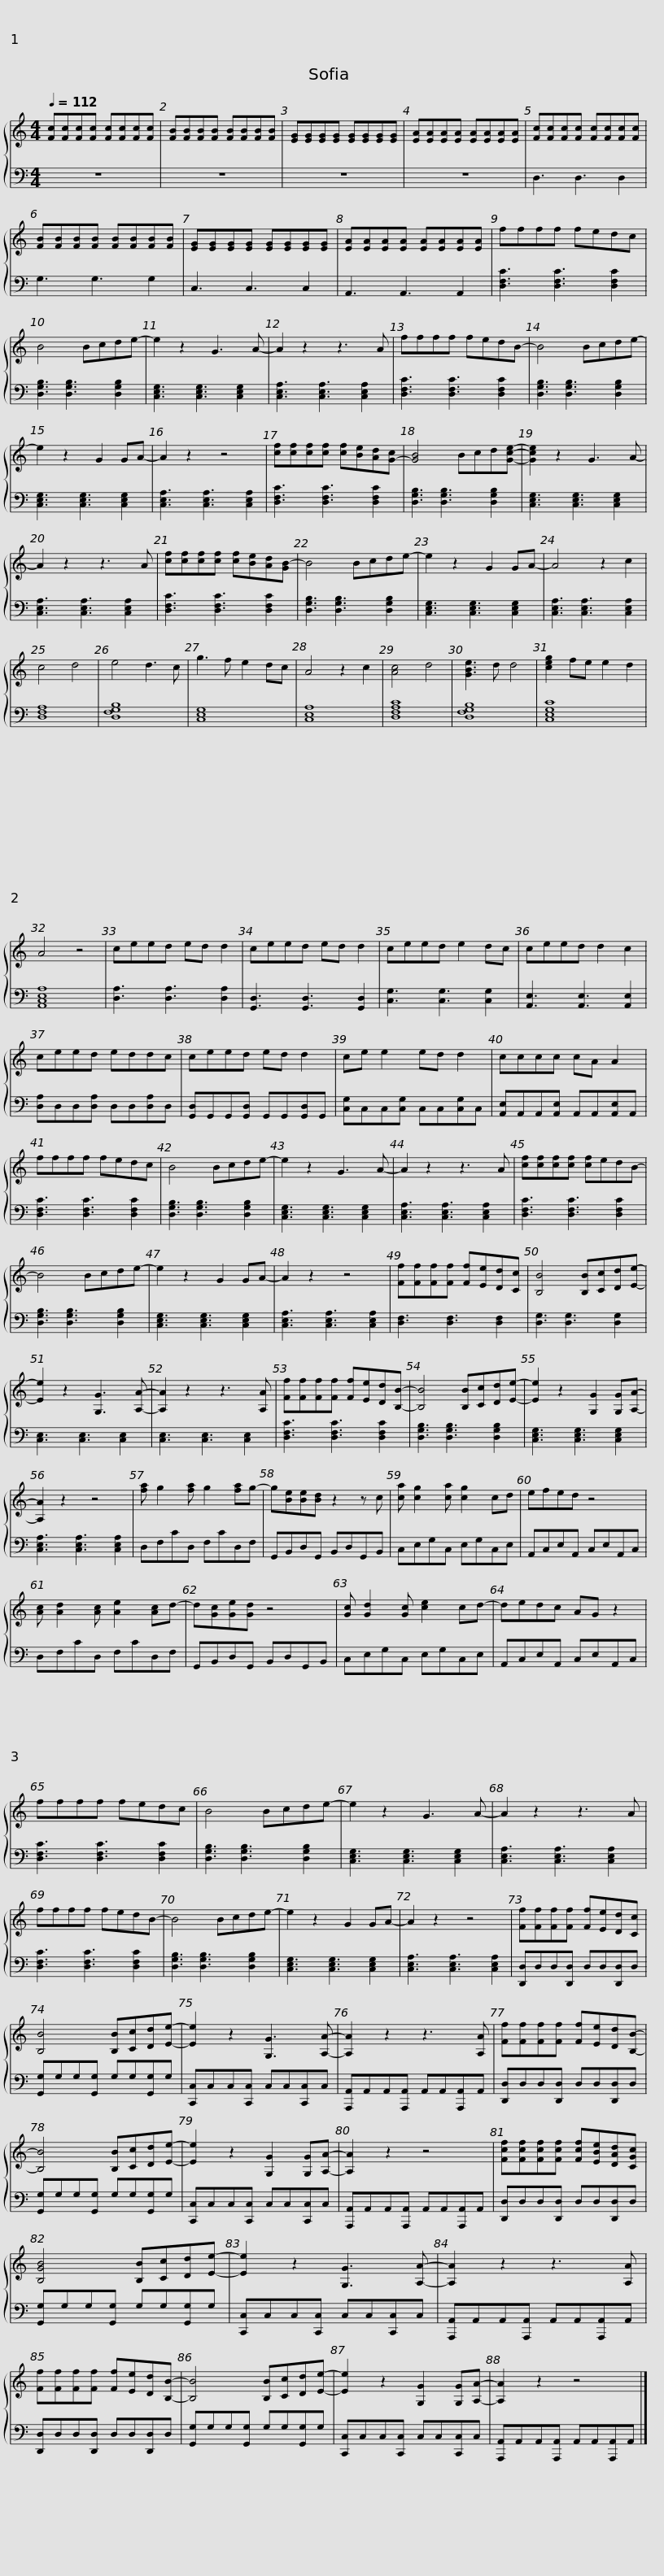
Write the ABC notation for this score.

X:1
%%score { 1 | 2 }
L:1/8
Q:1/4=112
M:4/4
I:linebreak $
K:C
V:1 treble
V:2 bass
V:1
 [Fc][Fc][Fc][Fc] [Fc][Fc][Fc][Fc] | [FB][FB][FB][FB] [FB][FB][FB][FB] | [EG][EG][EG][EG] [EG][EG][EG][EG] | [EA][EA][EA][EA] [EA][EA][EA][EA] | [Fc][Fc][Fc][Fc] [Fc][Fc][Fc][Fc] |$ %5
 [FB][FB][FB][FB] [FB][FB][FB][FB] | [EG][EG][EG][EG] [EG][EG][EG][EG] | [EA][EA][EA][EA] [EA][EA][EA][EA] | ffff fedc | B4 Bcde- | %10
 e2 z2 G3 A- |$ A2 z2 z3 A | ffff fedB- | B4 Bcde- | e2 z2 G2 GA- | %15
 A2 z2 z4 | [cf][cf][cf][cf] [cf][Be][Ad][G-c] |$ [GB]4 Bcd[Gce]- | [Gce]2 z2 G3 A- | A2 z2 z3 A | %20
 [cf][cf][cf][cf] [cf][Be][Ad][GB-] | B4 Bcde- | e2 z2 G2 GA- | A4 z2 c2 |$ c4 d4 | %25
 e4 d3 c | g3 f e2 dc | A4 z2 c2 | [Ac]4 d4 | [GBe]3 d d4 | %30
 [ceg]2 fe e2 d2 | A4 z4 | ceed ed d2 |$ ceed ed d2 | ceed e2 dc | %35
 ceed d2 c2 | ceed eddc | ceed ed d2 | ce e2 ed d2 |$ cccc cA A2 | %40
 ffff fedc | B4 Bcde- | e2 z2 G3 A- | A2 z2 z3 A | [cf][cf][cf][cf] [cf]edB- |$ %45
 B4 Bcde- | e2 z2 G2 GA- | A2 z2 z4 | [Ff][Ff][Ff][Ff] [Ff][Ee][Dd][Cc] | [B,B]4 [B,B][Cc][Dd][Ee]- | %50
 [Ee]2 z2 [G,G]3 [A,A]- | [A,A]2 z2 z3 [A,A] |$ [Ff][Ff][Ff][Ff] [Ff][Ee][Dd][B,B]- | [B,B]4 [B,B][Cc][Dd][Ee]- | [Ee]2 z2 [G,G]2 [G,G][A,A]- | %55
 [A,A]2 z2 z4 | [fa] g2 [fa] g2 [fa]g- | g[Be][Be][Bd] z2 z c |$ [ca] [cg]2 [ca] [cg]2 cd | efed z4 | %60
 [Ac] [Ad]2 [Ac] [Ae]2 [Ac]d- | d[Gc][Ge][Gd] z4 | [Gc] [Gd]2 [Gc] [ce]2 cd- |$ dedc AG z2 | ffff fedc | %65
 B4 Bcde- | e2 z2 G3 A- | A2 z2 z3 A | ffff fedB- |$ B4 Bcde- | %70
 e2 z2 G2 GA- | A2 z2 z4 | [Ff][Ff][Ff][Ff] [Ff][Ee][Dd][Cc] | [B,B]4 [B,B][Cc][Dd][Ee]- | [Ee]2 z2 [G,G]3 [A,A]- |$ %75
 [A,A]2 z2 z3 [A,A] | [Ff][Ff][Ff][Ff] [Ff][Ee][Dd][B,B]- | [B,B]4 [B,B][Cc][Dd][Ee]- | [Ee]2 z2 [G,G]2 [G,G][A,A]- | [A,A]2 z2 z4 |$ %80
 [Fcf][Fcf][Fcf][Fcf] [Fcf][EBe][DAd][CGc] | [B,GB]4 [B,B][Cc][Dd][Ee]- | [Ee]2 z2 [G,G]3 [A,A]- | [A,A]2 z2 z3 [A,A] | [Ff][Ff][Ff][Ff] [Ff][Ee][Dd][B,B]- |$ %85
 [B,B]4 [B,B][Cc][Dd][Ee]- | [Ee]2 z2 [G,G]2 [G,G][A,A]- | [A,A]2 z2 z4 |] %88
V:2
 z8 | z8 | z8 | z8 | D,3 D,3 D,2 |$ %5
 G,3 G,3 G,2 | C,3 C,3 C,2 | A,,3 A,,3 A,,2 | [D,F,C]3 [D,F,C]3 [D,F,C]2 | [D,G,B,]3 [D,G,B,]3 [D,G,B,]2 | %10
 [C,E,G,]3 [C,E,G,]3 [C,E,G,]2 |$ [C,E,A,]3 [C,E,A,]3 [C,E,A,]2 | [D,F,C]3 [D,F,C]3 [D,F,C]2 | [D,G,B,]3 [D,G,B,]3 [D,G,B,]2 | [C,E,G,]3 [C,E,G,]3 [C,E,G,]2 | %15
 [C,E,A,]3 [C,E,A,]3 [C,E,A,]2 | [D,F,C]3 [D,F,C]3 [D,F,C]2 |$ [D,G,B,]3 [D,G,B,]3 [D,G,B,]2 | [C,E,G,]3 [C,E,G,]3 [C,E,G,]2 | [C,E,A,]3 [C,E,A,]3 [C,E,A,]2 | %20
 [D,F,C]3 [D,F,C]3 [D,F,C]2 | [D,G,B,]3 [D,G,B,]3 [D,G,B,]2 | [C,E,G,]3 [C,E,G,]3 [C,E,G,]2 | [C,E,A,]3 [C,E,A,]3 [C,E,A,]2 |$ [D,F,A,]8 | %25
 [D,F,G,B,]8 | [C,E,G,]8 | [C,E,A,]8 | [D,F,A,C]8 | [D,F,G,B,]8 | %30
 [C,E,G,C]8 | [A,,C,E,A,]8 | [D,A,]3 [D,A,]3 [D,A,]2 |$ [G,,D,]3 [G,,D,]3 [G,,D,]2 | [C,G,]3 [C,G,]3 [C,G,]2 | %35
 [A,,E,]3 [A,,E,]3 [A,,E,]2 | [D,A,]D,D,[D,A,] D,D,[D,A,]D, | [G,,D,]G,,G,,[G,,D,] G,,G,,[G,,D,]G,, | [C,G,]C,C,[C,G,] C,C,[C,G,]C, |$ [A,,E,]A,,A,,[A,,E,] A,,A,,[A,,E,]A,, | %40
 [D,F,C]3 [D,F,C]3 [D,F,C]2 | [D,G,B,]3 [D,G,B,]3 [D,G,B,]2 | [C,E,G,]3 [C,E,G,]3 [C,E,G,]2 | [C,E,A,]3 [C,E,A,]3 [C,E,A,]2 | [D,F,C]3 [D,F,C]3 [D,F,C]2 |$ %45
 [D,G,B,]3 [D,G,B,]3 [D,G,B,]2 | [C,E,G,]3 [C,E,G,]3 [C,E,G,]2 | [C,E,A,]3 [C,E,A,]3 [C,E,A,]2 | [D,F,]3 [D,F,]3 [D,F,]2 | [D,G,]3 [D,G,]3 [D,G,]2 | %50
 [C,E,]3 [C,E,]3 [C,E,]2 | [C,E,]3 [C,E,]3 [C,E,]2 |$ [D,F,C]3 [D,F,C]3 [D,F,C]2 | [D,G,B,]3 [D,G,B,]3 [D,G,B,]2 | [C,E,G,]3 [C,E,G,]3 [C,E,G,]2 | %55
 [C,E,A,]3 [C,E,A,]3 [C,E,A,]2 | D,F,CD, F,CD,F, | G,,B,,D,G,, B,,D,G,,B,, |$ C,E,G,C, E,G,C,E, | A,,C,E,A,, C,E,A,,C, | %60
 D,F,CD, F,CD,F, | G,,B,,D,G,, B,,D,G,,B,, | C,E,G,C, E,G,C,E, |$ A,,C,E,A,, C,E,A,,C, | [D,F,C]3 [D,F,C]3 [D,F,C]2 | %65
 [D,G,B,]3 [D,G,B,]3 [D,G,B,]2 | [C,E,G,]3 [C,E,G,]3 [C,E,G,]2 | [C,E,A,]3 [C,E,A,]3 [C,E,A,]2 | [D,F,C]3 [D,F,C]3 [D,F,C]2 |$ [D,G,B,]3 [D,G,B,]3 [D,G,B,]2 | %70
 [C,E,G,]3 [C,E,G,]3 [C,E,G,]2 | [C,E,A,]3 [C,E,A,]3 [C,E,A,]2 | [D,,D,]D,D,[D,,D,] D,D,[D,,D,]D, | [G,,G,]G,G,[G,,G,] G,G,[G,,G,]G, | [C,,C,]C,C,[C,,C,] C,C,[C,,C,]C, |$ %75
 [A,,,A,,]A,,A,,[A,,,A,,] A,,A,,[A,,,A,,]A,, | [D,,D,]D,D,[D,,D,] D,D,[D,,D,]D, | [G,,G,]G,G,[G,,G,] G,G,[G,,G,]G, | [C,,C,]C,C,[C,,C,] C,C,[C,,C,]C, | [A,,,A,,]A,,A,,[A,,,A,,] A,,A,,[A,,,A,,]A,, |$ %80
 [D,,D,]D,D,[D,,D,] D,D,[D,,D,]D, | [G,,G,]G,G,[G,,G,] G,G,[G,,G,]G, | [C,,C,]C,C,[C,,C,] C,C,[C,,C,]C, | [A,,,A,,]A,,A,,[A,,,A,,] A,,A,,[A,,,A,,]A,, | [D,,D,]D,D,[D,,D,] D,D,[D,,D,]D, |$ %85
 [G,,G,]G,G,[G,,G,] G,G,[G,,G,]G, | [C,,C,]C,C,[C,,C,] C,C,[C,,C,]C, | [A,,,A,,]A,,A,,[A,,,A,,] A,,A,,[A,,,A,,]A,, |] %88
